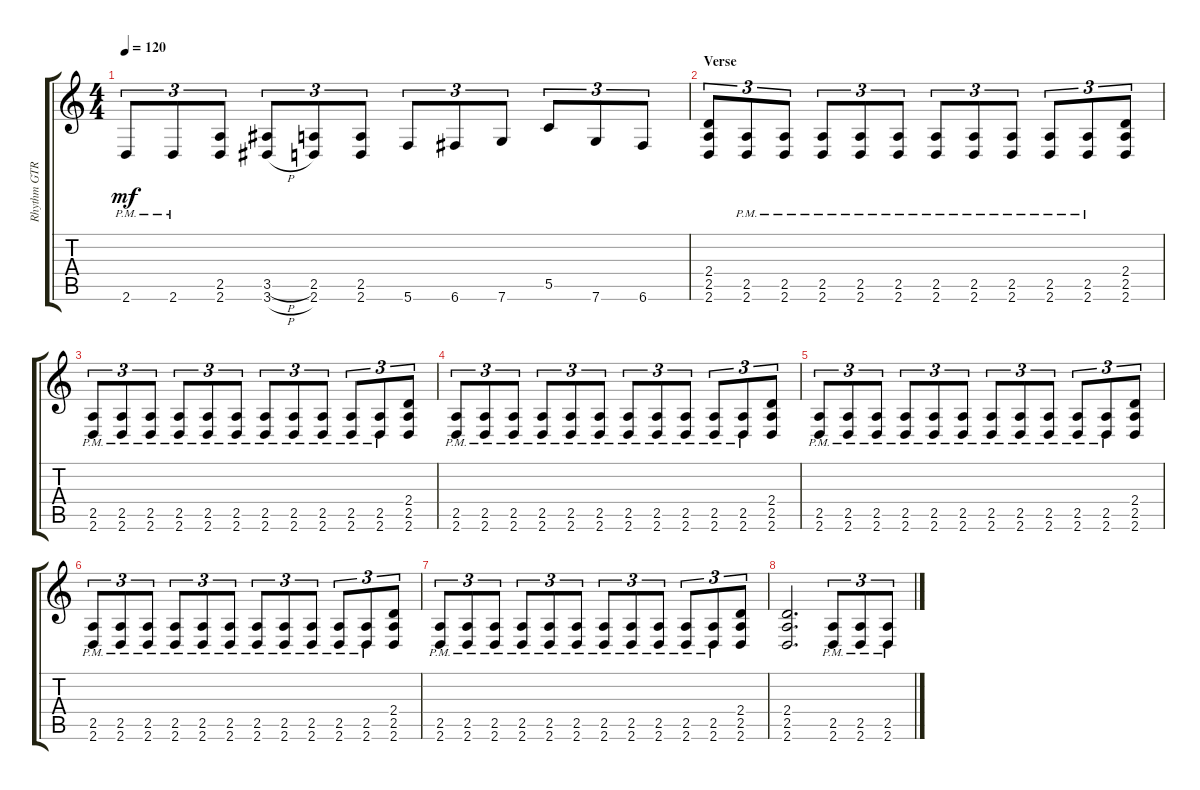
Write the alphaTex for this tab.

\track ("Rhythm GTR 2" "Rhythm GTR") {instrument distortionguitar}
\staff {score tabs}
\tuning (D4 A3 F3 C3 G2 C2) {hide}
\ts (4 4)
\tempo 120
\clef g2
\ks aminor
2.6{pm}.8{tu (3 2) dy mf} 2.6{pm}.8{tu (3 2)} (2.5 2.6).8{tu (3 2)} (3.5{h} 3.6{h}).8{tu (3 2)} (2.5 2.6).8{tu (3 2)} (2.5 2.6).8{tu (3 2)} 5.6.8{tu (3 2)} 6.6.8{tu (3 2)} 7.6.8{tu (3 2)} 5.5.8{tu (3 2)} 7.6.8{tu (3 2)} 6.6.8{tu (3 2)} |
\section ("" "Verse")
(2.4 2.5 2.6).8{tu (3 2)} (2.5{pm} 2.6{pm}).8{tu (3 2)} (2.5{pm} 2.6{pm}).8{tu (3 2)} (2.5{pm} 2.6{pm}).8{tu (3 2)} (2.5{pm} 2.6{pm}).8{tu (3 2)} (2.5{pm} 2.6{pm}).8{tu (3 2)} (2.5{pm} 2.6{pm}).8{tu (3 2)} (2.5{pm} 2.6{pm}).8{tu (3 2)} (2.5{pm} 2.6{pm}).8{tu (3 2)} (2.5{pm} 2.6{pm}).8{tu (3 2)} (2.5{pm} 2.6{pm}).8{tu (3 2)} (2.4 2.5 2.6).8{tu (3 2)} |
(2.5{pm} 2.6{pm}).8{tu (3 2)} (2.5{pm} 2.6{pm}).8{tu (3 2)} (2.5{pm} 2.6{pm}).8{tu (3 2)} (2.5{pm} 2.6{pm}).8{tu (3 2)} (2.5{pm} 2.6{pm}).8{tu (3 2)} (2.5{pm} 2.6{pm}).8{tu (3 2)} (2.5{pm} 2.6{pm}).8{tu (3 2)} (2.5{pm} 2.6{pm}).8{tu (3 2)} (2.5{pm} 2.6{pm}).8{tu (3 2)} (2.5{pm} 2.6{pm}).8{tu (3 2)} (2.5{pm} 2.6{pm}).8{tu (3 2)} (2.4 2.5 2.6).8{tu (3 2)} |
(2.5{pm} 2.6{pm}).8{tu (3 2)} (2.5{pm} 2.6{pm}).8{tu (3 2)} (2.5{pm} 2.6{pm}).8{tu (3 2)} (2.5{pm} 2.6{pm}).8{tu (3 2)} (2.5{pm} 2.6{pm}).8{tu (3 2)} (2.5{pm} 2.6{pm}).8{tu (3 2)} (2.5{pm} 2.6{pm}).8{tu (3 2)} (2.5{pm} 2.6{pm}).8{tu (3 2)} (2.5{pm} 2.6{pm}).8{tu (3 2)} (2.5{pm} 2.6{pm}).8{tu (3 2)} (2.5{pm} 2.6{pm}).8{tu (3 2)} (2.4 2.5 2.6).8{tu (3 2)} |
(2.5{pm} 2.6{pm}).8{tu (3 2)} (2.5{pm} 2.6{pm}).8{tu (3 2)} (2.5{pm} 2.6{pm}).8{tu (3 2)} (2.5{pm} 2.6{pm}).8{tu (3 2)} (2.5{pm} 2.6{pm}).8{tu (3 2)} (2.5{pm} 2.6{pm}).8{tu (3 2)} (2.5{pm} 2.6{pm}).8{tu (3 2)} (2.5{pm} 2.6{pm}).8{tu (3 2)} (2.5{pm} 2.6{pm}).8{tu (3 2)} (2.5{pm} 2.6{pm}).8{tu (3 2)} (2.5{pm} 2.6{pm}).8{tu (3 2)} (2.4 2.5 2.6).8{tu (3 2)} |
(2.5{pm} 2.6{pm}).8{tu (3 2)} (2.5{pm} 2.6{pm}).8{tu (3 2)} (2.5{pm} 2.6{pm}).8{tu (3 2)} (2.5{pm} 2.6{pm}).8{tu (3 2)} (2.5{pm} 2.6{pm}).8{tu (3 2)} (2.5{pm} 2.6{pm}).8{tu (3 2)} (2.5{pm} 2.6{pm}).8{tu (3 2)} (2.5{pm} 2.6{pm}).8{tu (3 2)} (2.5{pm} 2.6{pm}).8{tu (3 2)} (2.5{pm} 2.6{pm}).8{tu (3 2)} (2.5{pm} 2.6{pm}).8{tu (3 2)} (2.4 2.5 2.6).8{tu (3 2)} |
(2.5{pm} 2.6{pm}).8{tu (3 2)} (2.5{pm} 2.6{pm}).8{tu (3 2)} (2.5{pm} 2.6{pm}).8{tu (3 2)} (2.5{pm} 2.6{pm}).8{tu (3 2)} (2.5{pm} 2.6{pm}).8{tu (3 2)} (2.5{pm} 2.6{pm}).8{tu (3 2)} (2.5{pm} 2.6{pm}).8{tu (3 2)} (2.5{pm} 2.6{pm}).8{tu (3 2)} (2.5{pm} 2.6{pm}).8{tu (3 2)} (2.5{pm} 2.6{pm}).8{tu (3 2)} (2.5{pm} 2.6{pm}).8{tu (3 2)} (2.4 2.5 2.6).8{tu (3 2)} |
(2.4 2.5 2.6).2{d} (2.5{pm} 2.6{pm}).8{tu (3 2)} (2.5{pm} 2.6{pm}).8{tu (3 2)} (2.5{pm} 2.6{pm}).8{tu (3 2)}
